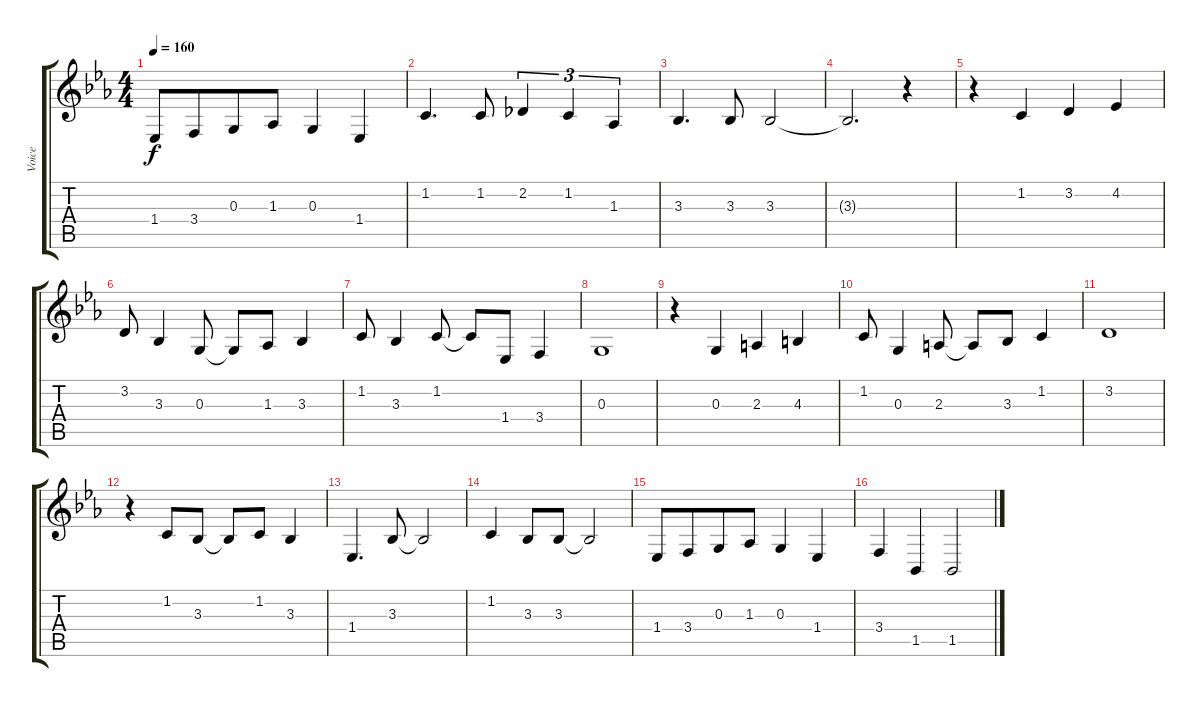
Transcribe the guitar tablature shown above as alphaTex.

\track ("Voice" "Voice") {instrument acousticgrandpiano}
\staff {score tabs}
\tuning (E4 B3 G3 D3 A2 E2) {hide}
\ts (4 4)
\tempo 160
\clef g2
\ks eb
1.4.8{dy f} 3.4.8{beam merge} 0.3.8 1.3.8 0.3.4 1.4.4 |
1.2.4{d} 1.2.8 2.2.4{tu (3 2)} 1.2.4{tu (3 2)} 1.3.4{tu (3 2)} |
3.3.4{d} 3.3.8 3.3.2 |
3.3{t}.2{d} r.4 |
r.4 1.2.4 3.2.4 4.2.4 |
3.2.8 3.3.4 0.3.8 0.3{t}.8 1.3.8 3.3.4 |
1.2.8 3.3.4 1.2.8 1.2{t}.8 1.4.8 3.4.4 |
0.3.1 |
r.4 0.3.4 2.3.4 4.3.4 |
1.2.8 0.3.4 2.3.8 2.3{t}.8 3.3.8 1.2.4 |
3.2.1 |
r.4 1.2.8 3.3.8 3.3{t}.8 1.2.8 3.3.4 |
1.4.4{d} 3.3.8 3.3{t}.2 |
1.2.4 3.3.8 3.3.8 3.3{t}.2 |
1.4.8 3.4.8{beam merge} 0.3.8 1.3.8 0.3.4 1.4.4 |
3.4.4 1.5.4 1.5.2
